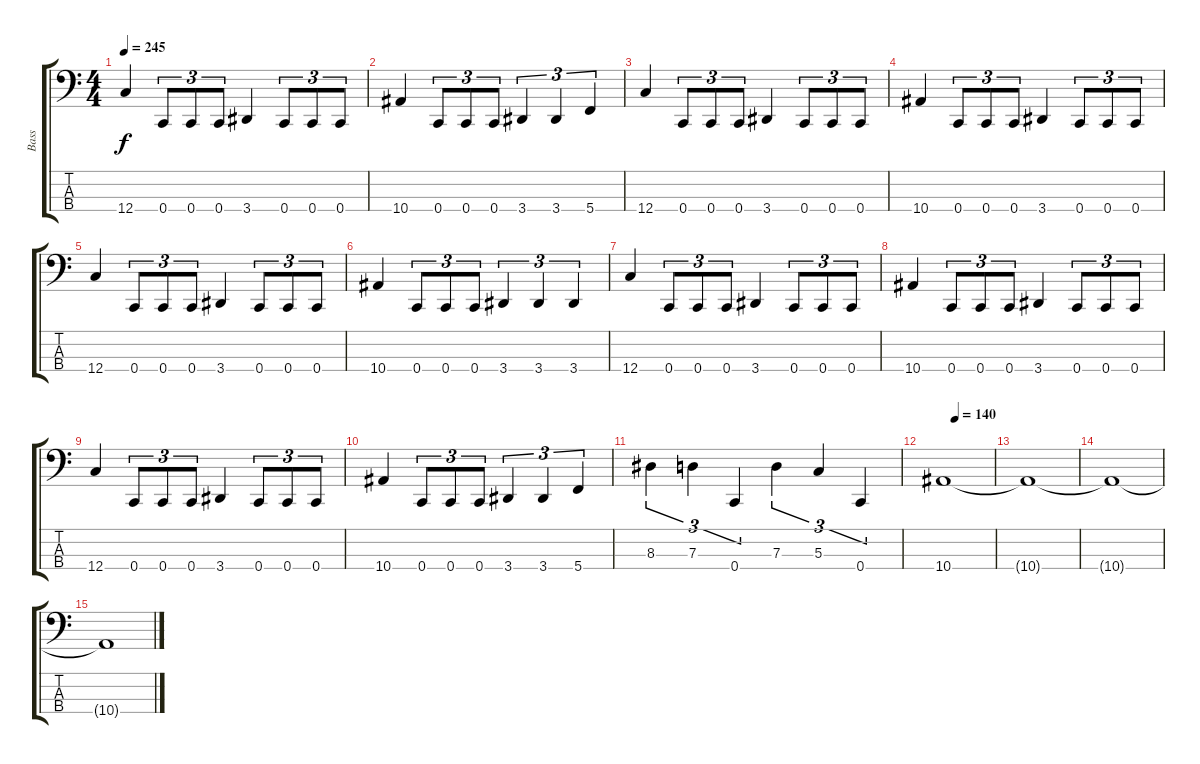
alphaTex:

\track ("Bass" "Bass") {instrument electricbasspick}
\staff {score tabs}
\tuning (F2 C2 G1 C1) {hide}
\ts (4 4)
\tempo 245
\clef f4
\ks c
12.4.4{dy f} 0.4.8{tu (3 2)} 0.4.8{tu (3 2)} 0.4.8{tu (3 2)} 3.4.4 0.4.8{tu (3 2)} 0.4.8{tu (3 2)} 0.4.8{tu (3 2)} |
10.4.4 0.4.8{tu (3 2)} 0.4.8{tu (3 2)} 0.4.8{tu (3 2)} 3.4.4{tu (3 2)} 3.4.4{tu (3 2)} 5.4.4{tu (3 2)} |
12.4.4 0.4.8{tu (3 2)} 0.4.8{tu (3 2)} 0.4.8{tu (3 2)} 3.4.4 0.4.8{tu (3 2)} 0.4.8{tu (3 2)} 0.4.8{tu (3 2)} |
10.4.4 0.4.8{tu (3 2)} 0.4.8{tu (3 2)} 0.4.8{tu (3 2)} 3.4.4 0.4.8{tu (3 2)} 0.4.8{tu (3 2)} 0.4.8{tu (3 2)} |
12.4.4 0.4.8{tu (3 2)} 0.4.8{tu (3 2)} 0.4.8{tu (3 2)} 3.4.4 0.4.8{tu (3 2)} 0.4.8{tu (3 2)} 0.4.8{tu (3 2)} |
10.4.4 0.4.8{tu (3 2)} 0.4.8{tu (3 2)} 0.4.8{tu (3 2)} 3.4.4{tu (3 2)} 3.4.4{tu (3 2)} 3.4.4{tu (3 2)} |
12.4.4 0.4.8{tu (3 2)} 0.4.8{tu (3 2)} 0.4.8{tu (3 2)} 3.4.4 0.4.8{tu (3 2)} 0.4.8{tu (3 2)} 0.4.8{tu (3 2)} |
10.4.4 0.4.8{tu (3 2)} 0.4.8{tu (3 2)} 0.4.8{tu (3 2)} 3.4.4 0.4.8{tu (3 2)} 0.4.8{tu (3 2)} 0.4.8{tu (3 2)} |
12.4.4 0.4.8{tu (3 2)} 0.4.8{tu (3 2)} 0.4.8{tu (3 2)} 3.4.4 0.4.8{tu (3 2)} 0.4.8{tu (3 2)} 0.4.8{tu (3 2)} |
10.4.4 0.4.8{tu (3 2)} 0.4.8{tu (3 2)} 0.4.8{tu (3 2)} 3.4.4{tu (3 2)} 3.4.4{tu (3 2)} 5.4.4{tu (3 2)} |
8.3.4{tu (3 2)} 7.3.4{tu (3 2)} 0.4.4{tu (3 2)} 7.3.4{tu (3 2)} 5.3.4{tu (3 2)} 0.4.4{tu (3 2)} |
\tempo (140 0.25)
10.4.1{volume 0} |
10.4{t}.1 |
10.4{t}.1 |
10.4{t}.1
